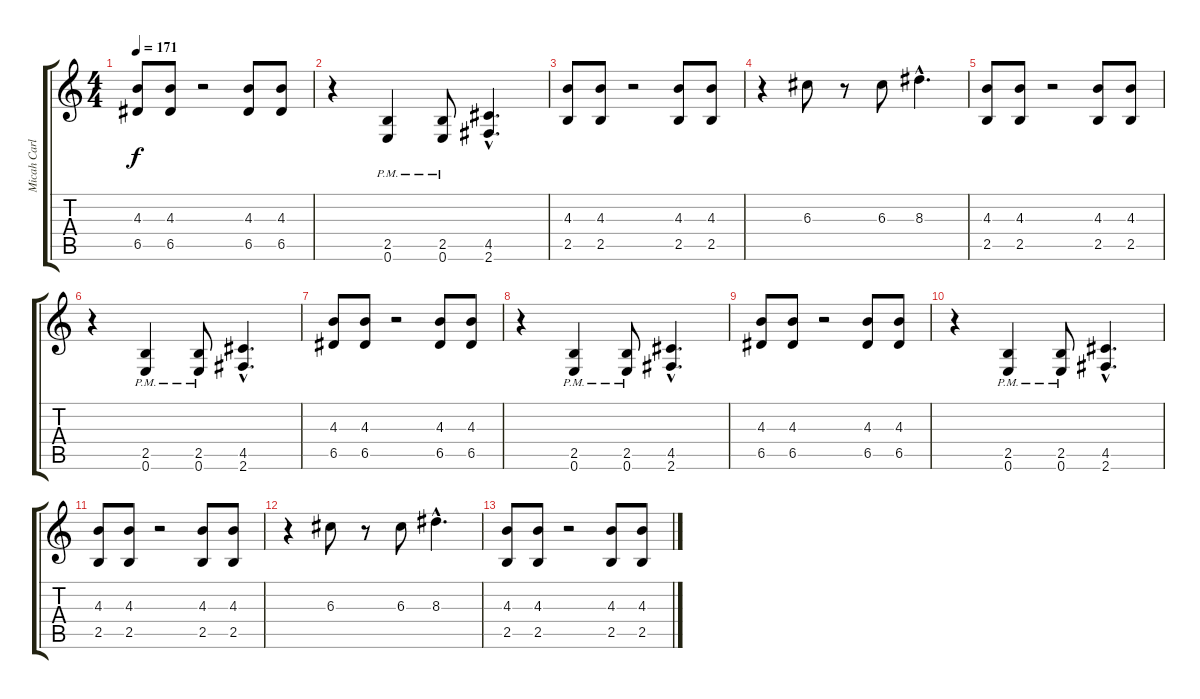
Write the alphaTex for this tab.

\track ("Micah Carli (Guitar)" "Micah Carl") {instrument electricguitarjazz}
\staff {score tabs}
\tuning (E4 B3 G3 D3 A2 E2) {hide}
\ts (4 4)
\tempo 171
\clef g2
\ks c
(4.3 6.5).8{dy f} (4.3 6.5).8 r.2 (4.3 6.5).8 (4.3 6.5).8 |
r.4 (2.5{pm} 0.6{pm}).4 (2.5{pm} 0.6{pm}).8 (4.5{hac} 2.6{hac}).4{d} |
(4.3 2.5).8 (4.3 2.5).8 r.2 (4.3 2.5).8 (4.3 2.5).8 |
r.4 6.3.8 r.8 6.3.8 8.3{hac}.4{d} |
(4.3 2.5).8 (4.3 2.5).8 r.2 (4.3 2.5).8 (4.3 2.5).8 |
r.4 (2.5{pm} 0.6{pm}).4 (2.5{pm} 0.6{pm}).8 (4.5{hac} 2.6{hac}).4{d} |
(4.3 6.5).8 (4.3 6.5).8 r.2 (4.3 6.5).8 (4.3 6.5).8 |
r.4 (2.5{pm} 0.6{pm}).4 (2.5{pm} 0.6{pm}).8 (4.5{hac} 2.6{hac}).4{d} |
(4.3 6.5).8 (4.3 6.5).8 r.2 (4.3 6.5).8 (4.3 6.5).8 |
r.4 (2.5{pm} 0.6{pm}).4 (2.5{pm} 0.6{pm}).8 (4.5{hac} 2.6{hac}).4{d} |
(4.3 2.5).8 (4.3 2.5).8 r.2 (4.3 2.5).8 (4.3 2.5).8 |
r.4 6.3.8 r.8 6.3.8 8.3{hac}.4{d} |
(4.3 2.5).8 (4.3 2.5).8 r.2 (4.3 2.5).8 (4.3 2.5).8
